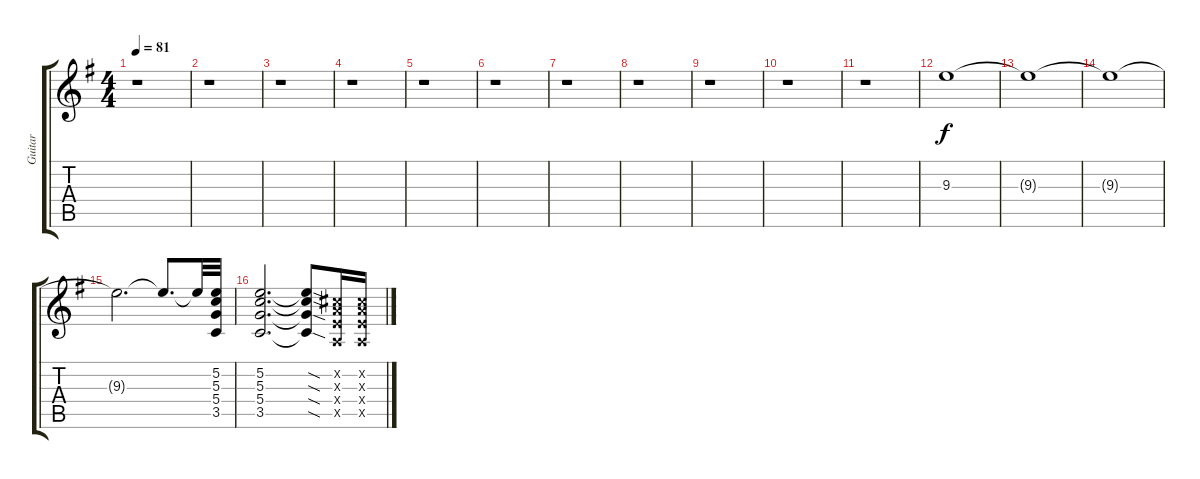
\track ("Guitar" "Guitar") {instrument overdrivenguitar}
\staff {score tabs}
\tuning (E4 B3 G3 D3 A2 E2) {hide}
\ts (4 4)
\tempo 81
\clef g2
\ks g
r.1{dy f} |
r.1 |
r.1 |
r.1 |
r.1 |
r.1 |
r.1 |
r.1 |
r.1 |
r.1 |
r.1 |
9.3.1 |
9.3{t}.1 |
9.3{t}.1 |
9.3{t}.2{d} 9.3{t}.8{d} 9.3{t}.32 (5.2 5.3 5.4 3.5).32 |
(5.2 5.3 5.4 3.5).2{d} (5.2{sod t} 5.3{sod t} 5.4{sod t} 3.5{sod t}).8 (2.2{x} 2.3{x} 2.4{x} 0.5{x}).16 (2.2{x} 2.3{x} 2.4{x} 0.5{x}).16
